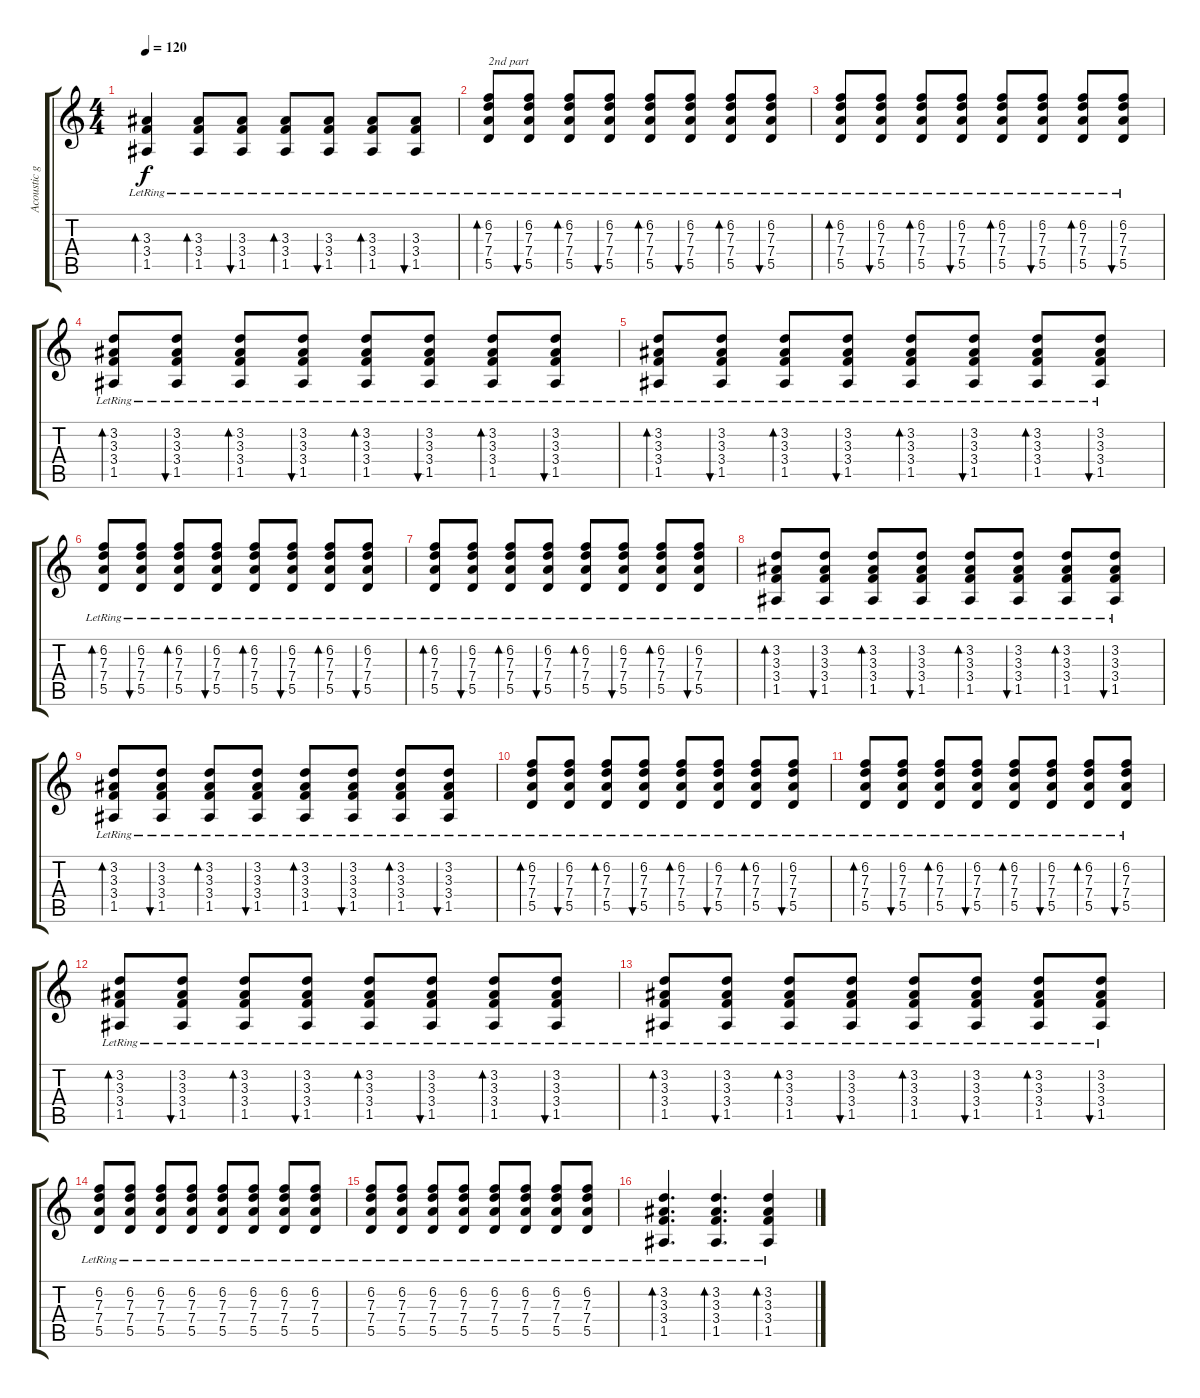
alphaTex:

\track ("Acoustic guitar 2" "Acoustic g") {instrument acousticguitarsteel}
\staff {score tabs}
\tuning (E4 B3 G3 D3 A2 E2) {hide}
\ts (4 4)
\tempo 120
\clef g2
\ks c
(3.3{lr} 3.4{lr} 1.5{lr}).4{bd 30 dy f} (3.3{lr} 3.4{lr} 1.5{lr}).8{bd 30} (3.3{lr} 3.4{lr} 1.5{lr}).8{bu 30} (3.3{lr} 3.4{lr} 1.5{lr}).8{bd 30} (3.3{lr} 3.4{lr} 1.5{lr}).8{bu 30} (3.3{lr} 3.4{lr} 1.5{lr}).8{bd 30} (3.3{lr} 3.4{lr} 1.5{lr}).8{bu 30} |
(6.2{lr} 7.3{lr} 7.4{lr} 5.5{lr}).8{bd 30 txt "2nd part"} (6.2{lr} 7.3{lr} 7.4{lr} 5.5{lr}).8{bu 30} (6.2{lr} 7.3{lr} 7.4{lr} 5.5{lr}).8{bd 30} (6.2{lr} 7.3{lr} 7.4{lr} 5.5{lr}).8{bu 30} (6.2{lr} 7.3{lr} 7.4{lr} 5.5{lr}).8{bd 30} (6.2{lr} 7.3{lr} 7.4{lr} 5.5{lr}).8{bu 30} (6.2{lr} 7.3{lr} 7.4{lr} 5.5{lr}).8{bd 30} (6.2{lr} 7.3{lr} 7.4{lr} 5.5{lr}).8{bu 30} |
(6.2{lr} 7.3{lr} 7.4{lr} 5.5{lr}).8{bd 30} (6.2{lr} 7.3{lr} 7.4{lr} 5.5{lr}).8{bu 30} (6.2{lr} 7.3{lr} 7.4{lr} 5.5{lr}).8{bd 30} (6.2{lr} 7.3{lr} 7.4{lr} 5.5{lr}).8{bu 30} (6.2{lr} 7.3{lr} 7.4{lr} 5.5{lr}).8{bd 30} (6.2{lr} 7.3{lr} 7.4{lr} 5.5{lr}).8{bu 30} (6.2{lr} 7.3{lr} 7.4{lr} 5.5{lr}).8{bd 30} (6.2{lr} 7.3{lr} 7.4{lr} 5.5{lr}).8{bu 30} |
(3.2{lr} 3.3{lr} 3.4{lr} 1.5{lr}).8{bd 30} (3.2{lr} 3.3{lr} 3.4{lr} 1.5{lr}).8{bu 30} (3.2{lr} 3.3{lr} 3.4{lr} 1.5{lr}).8{bd 30} (3.2{lr} 3.3{lr} 3.4{lr} 1.5{lr}).8{bu 30} (3.2{lr} 3.3{lr} 3.4{lr} 1.5{lr}).8{bd 30} (3.2{lr} 3.3{lr} 3.4{lr} 1.5{lr}).8{bu 30} (3.2{lr} 3.3{lr} 3.4{lr} 1.5{lr}).8{bd 30} (3.2{lr} 3.3{lr} 3.4{lr} 1.5{lr}).8{bu 30} |
(3.2{lr} 3.3{lr} 3.4{lr} 1.5{lr}).8{bd 30} (3.2{lr} 3.3{lr} 3.4{lr} 1.5{lr}).8{bu 30} (3.2{lr} 3.3{lr} 3.4{lr} 1.5{lr}).8{bd 30} (3.2{lr} 3.3{lr} 3.4{lr} 1.5{lr}).8{bu 30} (3.2{lr} 3.3{lr} 3.4{lr} 1.5{lr}).8{bd 30} (3.2{lr} 3.3{lr} 3.4{lr} 1.5{lr}).8{bu 30} (3.2{lr} 3.3{lr} 3.4{lr} 1.5{lr}).8{bd 30} (3.2{lr} 3.3{lr} 3.4{lr} 1.5{lr}).8{bu 30} |
(6.2{lr} 7.3{lr} 7.4{lr} 5.5{lr}).8{bd 30} (6.2{lr} 7.3{lr} 7.4{lr} 5.5{lr}).8{bu 30} (6.2{lr} 7.3{lr} 7.4{lr} 5.5{lr}).8{bd 30} (6.2{lr} 7.3{lr} 7.4{lr} 5.5{lr}).8{bu 30} (6.2{lr} 7.3{lr} 7.4{lr} 5.5{lr}).8{bd 30} (6.2{lr} 7.3{lr} 7.4{lr} 5.5{lr}).8{bu 30} (6.2{lr} 7.3{lr} 7.4{lr} 5.5{lr}).8{bd 30} (6.2{lr} 7.3{lr} 7.4{lr} 5.5{lr}).8{bu 30} |
(6.2{lr} 7.3{lr} 7.4{lr} 5.5{lr}).8{bd 30} (6.2{lr} 7.3{lr} 7.4{lr} 5.5{lr}).8{bu 30} (6.2{lr} 7.3{lr} 7.4{lr} 5.5{lr}).8{bd 30} (6.2{lr} 7.3{lr} 7.4{lr} 5.5{lr}).8{bu 30} (6.2{lr} 7.3{lr} 7.4{lr} 5.5{lr}).8{bd 30} (6.2{lr} 7.3{lr} 7.4{lr} 5.5{lr}).8{bu 30} (6.2{lr} 7.3{lr} 7.4{lr} 5.5{lr}).8{bd 30} (6.2{lr} 7.3{lr} 7.4{lr} 5.5{lr}).8{bu 30} |
(3.2{lr} 3.3{lr} 3.4{lr} 1.5{lr}).8{bd 30} (3.2{lr} 3.3{lr} 3.4{lr} 1.5{lr}).8{bu 30} (3.2{lr} 3.3{lr} 3.4{lr} 1.5{lr}).8{bd 30} (3.2{lr} 3.3{lr} 3.4{lr} 1.5{lr}).8{bu 30} (3.2{lr} 3.3{lr} 3.4{lr} 1.5{lr}).8{bd 30} (3.2{lr} 3.3{lr} 3.4{lr} 1.5{lr}).8{bu 30} (3.2{lr} 3.3{lr} 3.4{lr} 1.5{lr}).8{bd 30} (3.2{lr} 3.3{lr} 3.4{lr} 1.5{lr}).8{bu 30} |
(3.2{lr} 3.3{lr} 3.4{lr} 1.5{lr}).8{bd 30} (3.2{lr} 3.3{lr} 3.4{lr} 1.5{lr}).8{bu 30} (3.2{lr} 3.3{lr} 3.4{lr} 1.5{lr}).8{bd 30} (3.2{lr} 3.3{lr} 3.4{lr} 1.5{lr}).8{bu 30} (3.2{lr} 3.3{lr} 3.4{lr} 1.5{lr}).8{bd 30} (3.2{lr} 3.3{lr} 3.4{lr} 1.5{lr}).8{bu 30} (3.2{lr} 3.3{lr} 3.4{lr} 1.5{lr}).8{bd 30} (3.2{lr} 3.3{lr} 3.4{lr} 1.5{lr}).8{bu 30} |
(6.2{lr} 7.3{lr} 7.4{lr} 5.5{lr}).8{bd 30} (6.2{lr} 7.3{lr} 7.4{lr} 5.5{lr}).8{bu 30} (6.2{lr} 7.3{lr} 7.4{lr} 5.5{lr}).8{bd 30} (6.2{lr} 7.3{lr} 7.4{lr} 5.5{lr}).8{bu 30} (6.2{lr} 7.3{lr} 7.4{lr} 5.5{lr}).8{bd 30} (6.2{lr} 7.3{lr} 7.4{lr} 5.5{lr}).8{bu 30} (6.2{lr} 7.3{lr} 7.4{lr} 5.5{lr}).8{bd 30} (6.2{lr} 7.3{lr} 7.4{lr} 5.5{lr}).8{bu 30} |
(6.2{lr} 7.3{lr} 7.4{lr} 5.5{lr}).8{bd 30} (6.2{lr} 7.3{lr} 7.4{lr} 5.5{lr}).8{bu 30} (6.2{lr} 7.3{lr} 7.4{lr} 5.5{lr}).8{bd 30} (6.2{lr} 7.3{lr} 7.4{lr} 5.5{lr}).8{bu 30} (6.2{lr} 7.3{lr} 7.4{lr} 5.5{lr}).8{bd 30} (6.2{lr} 7.3{lr} 7.4{lr} 5.5{lr}).8{bu 30} (6.2{lr} 7.3{lr} 7.4{lr} 5.5{lr}).8{bd 30} (6.2{lr} 7.3{lr} 7.4{lr} 5.5{lr}).8{bu 30} |
(3.2{lr} 3.3{lr} 3.4{lr} 1.5{lr}).8{bd 30} (3.2{lr} 3.3{lr} 3.4{lr} 1.5{lr}).8{bu 30} (3.2{lr} 3.3{lr} 3.4{lr} 1.5{lr}).8{bd 30} (3.2{lr} 3.3{lr} 3.4{lr} 1.5{lr}).8{bu 30} (3.2{lr} 3.3{lr} 3.4{lr} 1.5{lr}).8{bd 30} (3.2{lr} 3.3{lr} 3.4{lr} 1.5{lr}).8{bu 30} (3.2{lr} 3.3{lr} 3.4{lr} 1.5{lr}).8{bd 30} (3.2{lr} 3.3{lr} 3.4{lr} 1.5{lr}).8{bu 30} |
(3.2{lr} 3.3{lr} 3.4{lr} 1.5{lr}).8{bd 30} (3.2{lr} 3.3{lr} 3.4{lr} 1.5{lr}).8{bu 30} (3.2{lr} 3.3{lr} 3.4{lr} 1.5{lr}).8{bd 30} (3.2{lr} 3.3{lr} 3.4{lr} 1.5{lr}).8{bu 30} (3.2{lr} 3.3{lr} 3.4{lr} 1.5{lr}).8{bd 30} (3.2{lr} 3.3{lr} 3.4{lr} 1.5{lr}).8{bu 30} (3.2{lr} 3.3{lr} 3.4{lr} 1.5{lr}).8{bd 30} (3.2{lr} 3.3{lr} 3.4{lr} 1.5{lr}).8{bu 30} |
(6.2{lr} 7.3{lr} 7.4{lr} 5.5{lr}).8 (6.2{lr} 7.3{lr} 7.4{lr} 5.5{lr}).8 (6.2{lr} 7.3{lr} 7.4{lr} 5.5{lr}).8 (6.2{lr} 7.3{lr} 7.4{lr} 5.5{lr}).8 (6.2{lr} 7.3{lr} 7.4{lr} 5.5{lr}).8 (6.2{lr} 7.3{lr} 7.4{lr} 5.5{lr}).8 (6.2{lr} 7.3{lr} 7.4{lr} 5.5{lr}).8 (6.2{lr} 7.3{lr} 7.4{lr} 5.5{lr}).8 |
(6.2{lr} 7.3{lr} 7.4{lr} 5.5{lr}).8 (6.2{lr} 7.3{lr} 7.4{lr} 5.5{lr}).8 (6.2{lr} 7.3{lr} 7.4{lr} 5.5{lr}).8 (6.2{lr} 7.3{lr} 7.4{lr} 5.5{lr}).8 (6.2{lr} 7.3{lr} 7.4{lr} 5.5{lr}).8 (6.2{lr} 7.3{lr} 7.4{lr} 5.5{lr}).8 (6.2{lr} 7.3{lr} 7.4{lr} 5.5{lr}).8 (6.2{lr} 7.3{lr} 7.4{lr} 5.5{lr}).8 |
(3.2{lr} 3.3{lr} 3.4{lr} 1.5{lr}).4{d bd 60} (3.2{lr} 3.3{lr} 3.4{lr} 1.5{lr}).4{d bd 60} (3.2{lr} 3.3{lr} 3.4{lr} 1.5{lr}).4{bd 120}
